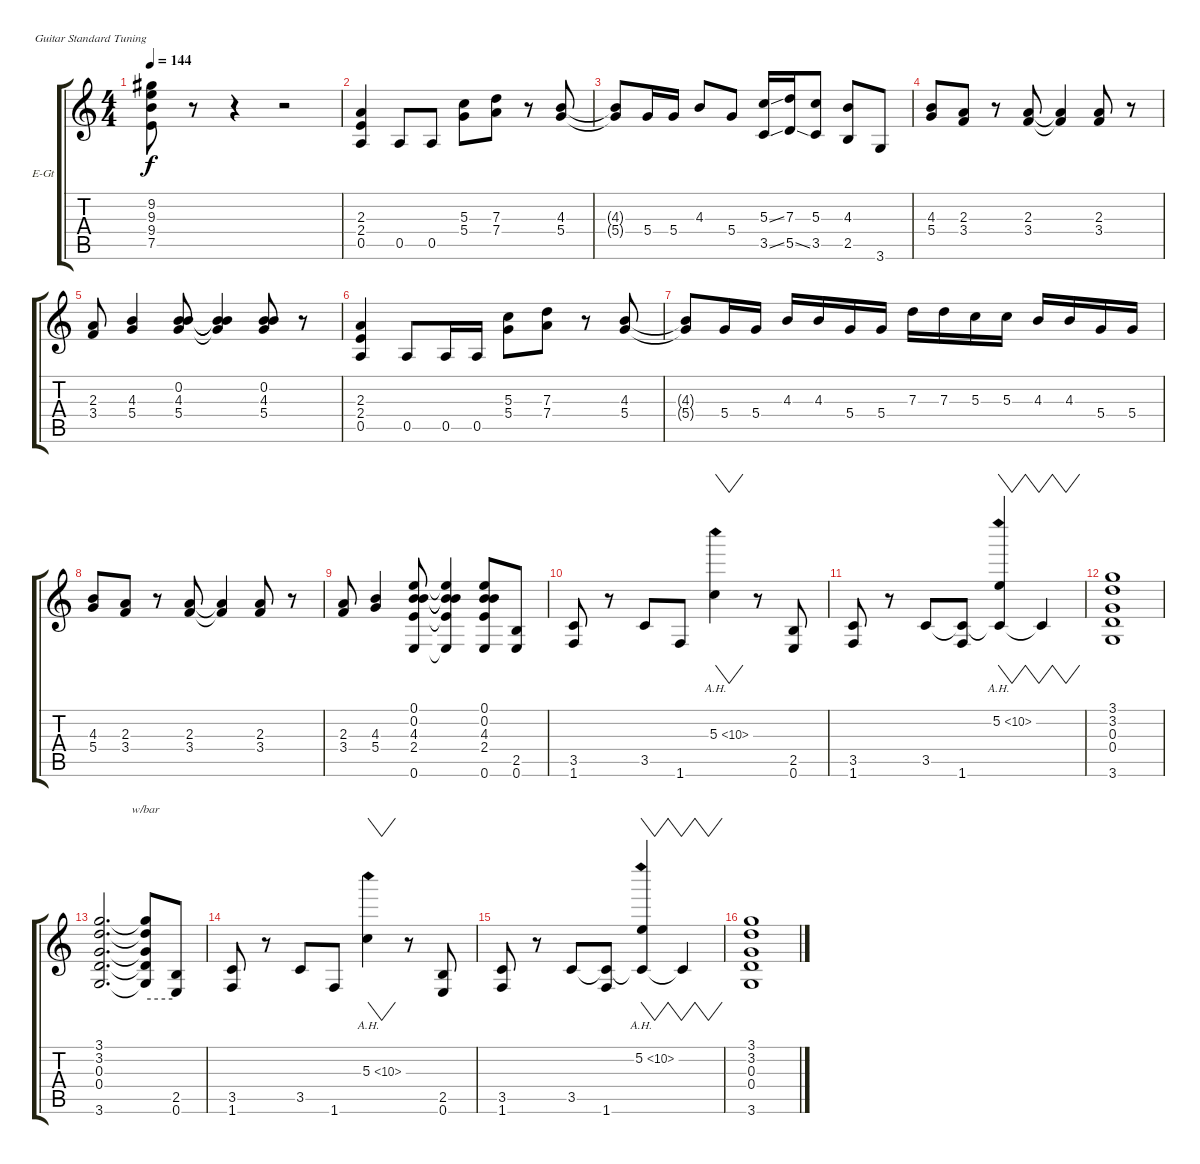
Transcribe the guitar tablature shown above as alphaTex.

\bracketExtendMode groupsimilarinstruments
\firstSystemTrackNameOrientation horizontal
\otherSystemsTrackNameOrientation horizontal
\track ("Lead And Rhythm Guitar" "E-Gt") {instrument overdrivenguitar}
\staff {score tabs}
\tuning (E4 B3 G3 D3 A2 E2)
\ts (4 4)
\tempo 144
\clef g2
\ks c
(9.2 9.3 9.4 7.5).8{dy f} r.8 r.4 r.2 |
(2.3 2.4 0.5).4 0.5.8 0.5.8 (5.3 5.4).8 (7.3 7.4).8 r.8 (4.3 5.4).8 |
(4.3{t} 5.4{t}).8 5.4.16 5.4.16 4.3.8 5.4.8 (5.3{ss} 3.5{ss}).16 (7.3 5.5{ss}).16 (5.3 3.5).8 (4.3 2.5).8 3.6.8 |
(4.3 5.4).8 (2.3 3.4).8 r.8 (2.3 3.4).8 (2.3{t} 3.4{t}).4 (2.3 3.4).8 r.8 |
(2.3 3.4).8 (4.3 5.4).4 (0.2 4.3 5.4).8 (0.2{t} 4.3{t} 5.4{t}).4 (0.2 4.3 5.4).8 r.8 |
(2.3 2.4 0.5).4 0.5.8 0.5.16 0.5.16 (5.3 5.4).8 (7.3 7.4).8 r.8 (4.3 5.4).8 |
(4.3{t} 5.4{t}).8 5.4.16 5.4.16 4.3.16 4.3.16 5.4.16 5.4.16 7.3.16 7.3.16 5.3.16 5.3.16 4.3.16 4.3.16 5.4.16 5.4.16 |
(4.3 5.4).8 (2.3 3.4).8 r.8 (2.3 3.4).8 (2.3{t} 3.4{t}).4 (2.3 3.4).8 r.8 |
(2.3 3.4).8 (4.3 5.4).4 (0.1 0.2 4.3 2.4 0.6).8 (0.1{t} 0.2{t} 4.3{t} 2.4{t} 0.6{t}).4 (0.1 0.2 4.3 2.4 0.6).8 (2.5 0.6).8 |
(3.5 1.6).8 r.8 3.5.8 1.6.8 5.3{ah 5}.4{vw} r.8 (2.5 0.6).8 |
(3.5 1.6).8 r.8 3.5.8 (1.6 3.5{t}).8 (5.2{ah 5} 3.5{t}).4{vw} 3.5{t}.4{vw} |
(3.1 3.2 0.3 0.4 3.6).1 |
(3.1 3.2 0.3 0.4 3.6).2{d} (3.1{t} 3.2{t} 0.3{t} 0.4{t} 3.6{t}).8{tbe (hold default 0 0 60 0)} (2.5 0.6).8 |
(3.5 1.6).8 r.8 3.5.8 1.6.8 5.3{ah 5}.4{vw} r.8 (2.5 0.6).8 |
(3.5 1.6).8 r.8 3.5.8 (1.6 3.5{t}).8 (5.2{ah 5} 3.5{t}).4{vw} 3.5{t}.4{vw} |
(3.1 3.2 0.3 0.4 3.6).1
